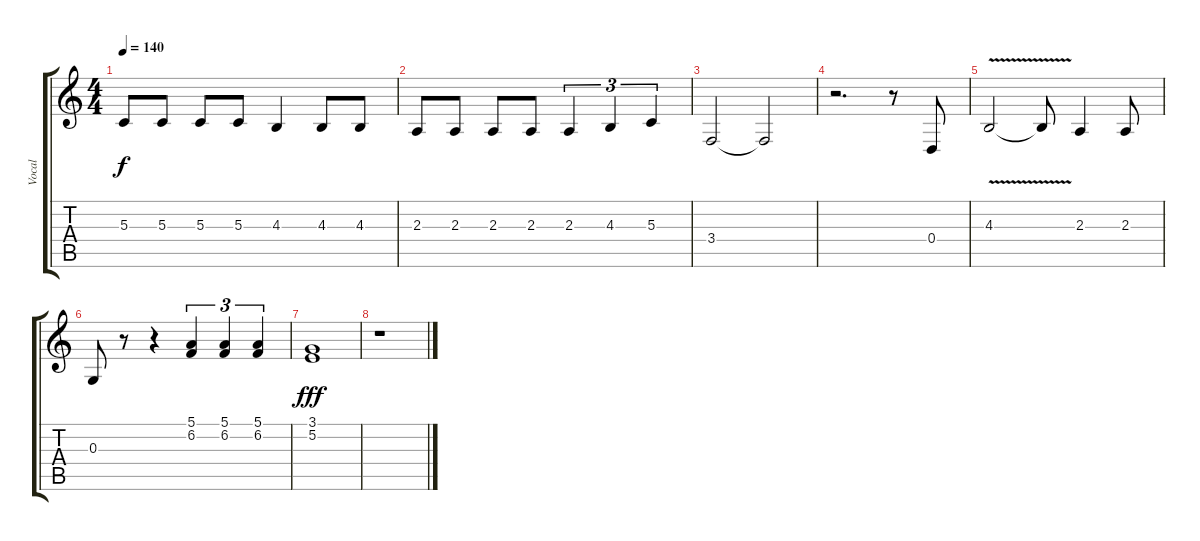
\track ("Vocal" "Vocal") {instrument choiraahs}
\staff {score tabs}
\tuning (E4 B3 G3 D3 A2 E2) {hide}
\ts (4 4)
\tempo 140
\clef g2
\ks c
5.3.8{dy f} 5.3.8 5.3.8 5.3.8 4.3.4 4.3.8 4.3.8 |
2.3.8 2.3.8 2.3.8 2.3.8 2.3.4{tu (3 2)} 4.3.4{tu (3 2)} 5.3.4{tu (3 2)} |
3.4.2 3.4{t}.2 |
r.2{d} r.8 0.4.8 |
4.3{v}.2 4.3{t}.8 2.3.4 2.3.8 |
0.3.8 r.8 r.4 (5.1 6.2).4{tu (3 2)} (5.1 6.2).4{tu (3 2)} (5.1 6.2).4{tu (3 2)} |
(3.1 5.2).1{dy fff} |
r.1
